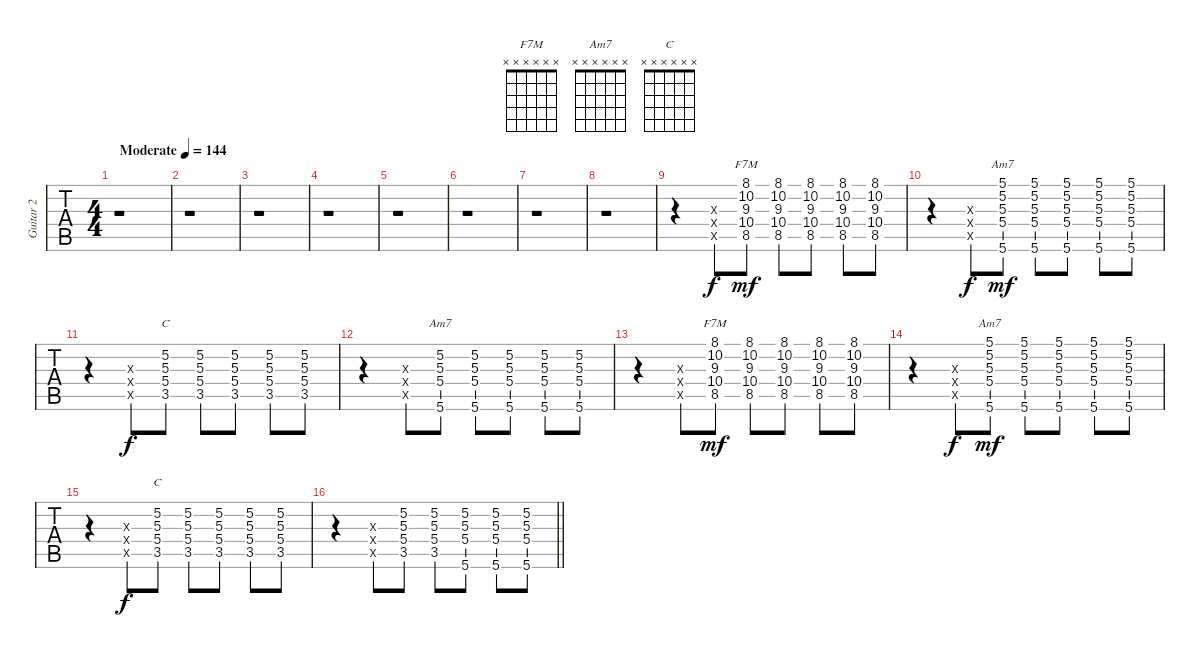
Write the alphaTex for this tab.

\track ("Guitar 2" "Guitar 2") {instrument electricguitarclean}
\staff {tabs}
\tuning (E4 B3 G3 D3 A2 E2) {hide}
\chord ("F7M" 8 10 9 10 8 x) {firstfret 8 barre 8}
\chord ("Am7" 5 5 5 5 x 5)
\chord ("C" x 5 5 5 3 x) {barre 3}
\chord ("Am7" x 5 5 5 x 5)
\chord ("F7M" x x x x x x)
\chord ("Am7" x x x x x x)
\chord ("C" x x x x x x)
\ts (4 4)
\tempo (144 "Moderate")
\clef g2
\ks c
r.1{dy f instrument electricguitarclean} |
r.1 |
r.1 |
r.1 |
r.1 |
r.1 |
r.1 |
r.1 |
r.4 (0.3{x} 0.4{x} 0.5{x}).8 (8.1 10.2 9.3 10.4 8.5).8{ch "F7M" dy mf} (8.1 10.2 9.3 10.4 8.5).8 (8.1 10.2 9.3 10.4 8.5).8 (8.1 10.2 9.3 10.4 8.5).8 (8.1 10.2 9.3 10.4 8.5).8 |
r.4 (0.3{x} 0.4{x} 0.5{x}).8{dy f} (5.1 5.2 5.3 5.4 5.6).8{ch "Am7" dy mf} (5.1 5.2 5.3 5.4 5.6).8 (5.1 5.2 5.3 5.4 5.6).8 (5.1 5.2 5.3 5.4 5.6).8 (5.1 5.2 5.3 5.4 5.6).8 |
r.4 (0.3{x} 0.4{x} 0.5{x}).8{dy f} (5.2 5.3 5.4 3.5).8{ch "C"} (5.2 5.3 5.4 3.5).8 (5.2 5.3 5.4 3.5).8 (5.2 5.3 5.4 3.5).8 (5.2 5.3 5.4 3.5).8 |
r.4 (0.3{x} 0.4{x} 0.5{x}).8 (5.2 5.3 5.4 5.6).8{ch "Am7"} (5.2 5.3 5.4 5.6).8 (5.2 5.3 5.4 5.6).8 (5.2 5.3 5.4 5.6).8 (5.2 5.3 5.4 5.6).8 |
r.4 (0.3{x} 0.4{x} 0.5{x}).8 (8.1 10.2 9.3 10.4 8.5).8{ch "F7M" dy mf} (8.1 10.2 9.3 10.4 8.5).8 (8.1 10.2 9.3 10.4 8.5).8 (8.1 10.2 9.3 10.4 8.5).8 (8.1 10.2 9.3 10.4 8.5).8 |
r.4 (0.3{x} 0.4{x} 0.5{x}).8{dy f} (5.1 5.2 5.3 5.4 5.6).8{ch "Am7" dy mf} (5.1 5.2 5.3 5.4 5.6).8 (5.1 5.2 5.3 5.4 5.6).8 (5.1 5.2 5.3 5.4 5.6).8 (5.1 5.2 5.3 5.4 5.6).8 |
r.4 (0.3{x} 0.4{x} 0.5{x}).8{dy f} (5.2 5.3 5.4 3.5).8{ch "C"} (5.2 5.3 5.4 3.5).8 (5.2 5.3 5.4 3.5).8 (5.2 5.3 5.4 3.5).8 (5.2 5.3 5.4 3.5).8 |
\barLineRight lightlight
r.4 (0.3{x} 0.4{x} 0.5{x}).8 (5.2 5.3 5.4 3.5).8 (5.2 5.3 5.4 3.5).8 (5.2 5.3 5.4 5.6).8 (5.2 5.3 5.4 5.6).8 (5.2 5.3 5.4 5.6).8
